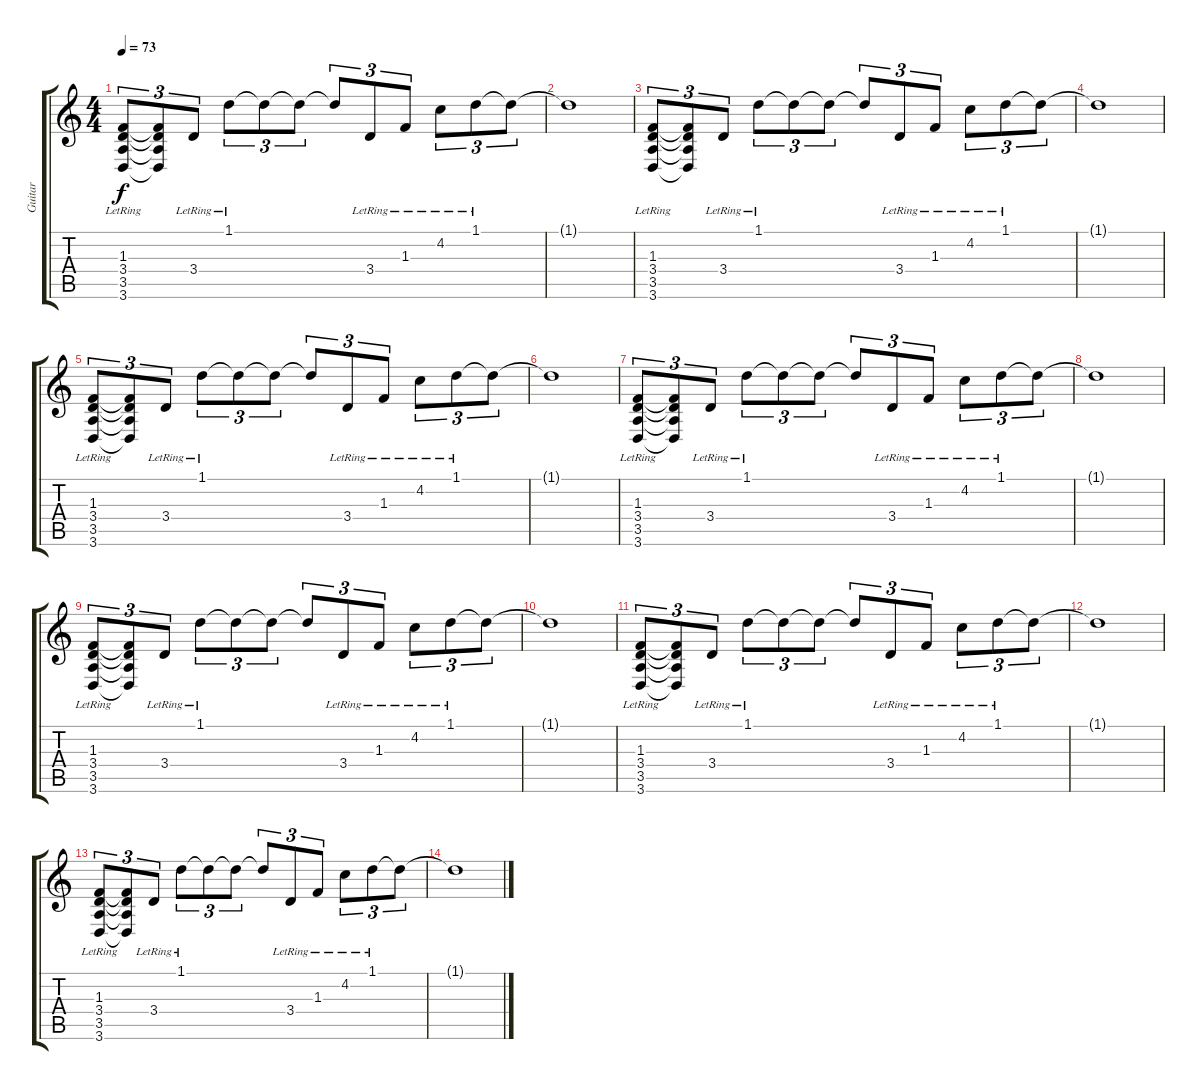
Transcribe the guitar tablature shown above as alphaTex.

\track ("Guitar" "Guitar") {instrument electricguitarjazz}
\staff {score tabs}
\tuning (Db4 Ab3 E3 B2 Gb2 B1) {hide}
\ts (4 4)
\tempo 73
\clef g2
\ks c
(1.3{lr} 3.4{lr} 3.5{lr} 3.6{lr}).8{tu (3 2) dy f} (1.3{t} 3.4{t} 3.5{t} 3.6{t}).8{tu (3 2)} 3.4{lr}.8{tu (3 2)} 1.1{lr}.8{tu (3 2)} 1.1{t}.8{tu (3 2)} 1.1{t}.8{tu (3 2)} 1.1{t}.8{tu (3 2)} 3.4{lr}.8{tu (3 2)} 1.3{lr}.8{tu (3 2)} 4.2{lr}.8{tu (3 2)} 1.1{lr}.8{tu (3 2)} 1.1{t}.8{tu (3 2)} |
1.1{t}.1 |
(1.3{lr} 3.4{lr} 3.5{lr} 3.6{lr}).8{tu (3 2)} (1.3{t} 3.4{t} 3.5{t} 3.6{t}).8{tu (3 2)} 3.4{lr}.8{tu (3 2)} 1.1{lr}.8{tu (3 2)} 1.1{t}.8{tu (3 2)} 1.1{t}.8{tu (3 2)} 1.1{t}.8{tu (3 2)} 3.4{lr}.8{tu (3 2)} 1.3{lr}.8{tu (3 2)} 4.2{lr}.8{tu (3 2)} 1.1{lr}.8{tu (3 2)} 1.1{t}.8{tu (3 2)} |
1.1{t}.1 |
(1.3{lr} 3.4{lr} 3.5{lr} 3.6{lr}).8{tu (3 2)} (1.3{t} 3.4{t} 3.5{t} 3.6{t}).8{tu (3 2)} 3.4{lr}.8{tu (3 2)} 1.1{lr}.8{tu (3 2)} 1.1{t}.8{tu (3 2)} 1.1{t}.8{tu (3 2)} 1.1{t}.8{tu (3 2)} 3.4{lr}.8{tu (3 2)} 1.3{lr}.8{tu (3 2)} 4.2{lr}.8{tu (3 2)} 1.1{lr}.8{tu (3 2)} 1.1{t}.8{tu (3 2)} |
1.1{t}.1 |
(1.3{lr} 3.4{lr} 3.5{lr} 3.6{lr}).8{tu (3 2)} (1.3{t} 3.4{t} 3.5{t} 3.6{t}).8{tu (3 2)} 3.4{lr}.8{tu (3 2)} 1.1{lr}.8{tu (3 2)} 1.1{t}.8{tu (3 2)} 1.1{t}.8{tu (3 2)} 1.1{t}.8{tu (3 2)} 3.4{lr}.8{tu (3 2)} 1.3{lr}.8{tu (3 2)} 4.2{lr}.8{tu (3 2)} 1.1{lr}.8{tu (3 2)} 1.1{t}.8{tu (3 2)} |
1.1{t}.1 |
(1.3{lr} 3.4{lr} 3.5{lr} 3.6{lr}).8{tu (3 2)} (1.3{t} 3.4{t} 3.5{t} 3.6{t}).8{tu (3 2)} 3.4{lr}.8{tu (3 2)} 1.1{lr}.8{tu (3 2)} 1.1{t}.8{tu (3 2)} 1.1{t}.8{tu (3 2)} 1.1{t}.8{tu (3 2)} 3.4{lr}.8{tu (3 2)} 1.3{lr}.8{tu (3 2)} 4.2{lr}.8{tu (3 2)} 1.1{lr}.8{tu (3 2)} 1.1{t}.8{tu (3 2)} |
1.1{t}.1 |
(1.3{lr} 3.4{lr} 3.5{lr} 3.6{lr}).8{tu (3 2)} (1.3{t} 3.4{t} 3.5{t} 3.6{t}).8{tu (3 2)} 3.4{lr}.8{tu (3 2)} 1.1{lr}.8{tu (3 2)} 1.1{t}.8{tu (3 2)} 1.1{t}.8{tu (3 2)} 1.1{t}.8{tu (3 2)} 3.4{lr}.8{tu (3 2)} 1.3{lr}.8{tu (3 2)} 4.2{lr}.8{tu (3 2)} 1.1{lr}.8{tu (3 2)} 1.1{t}.8{tu (3 2)} |
1.1{t}.1 |
(1.3{lr} 3.4{lr} 3.5{lr} 3.6{lr}).8{tu (3 2)} (1.3{t} 3.4{t} 3.5{t} 3.6{t}).8{tu (3 2)} 3.4{lr}.8{tu (3 2)} 1.1{lr}.8{tu (3 2)} 1.1{t}.8{tu (3 2)} 1.1{t}.8{tu (3 2)} 1.1{t}.8{tu (3 2)} 3.4{lr}.8{tu (3 2)} 1.3{lr}.8{tu (3 2)} 4.2{lr}.8{tu (3 2)} 1.1{lr}.8{tu (3 2)} 1.1{t}.8{tu (3 2)} |
1.1{t}.1
